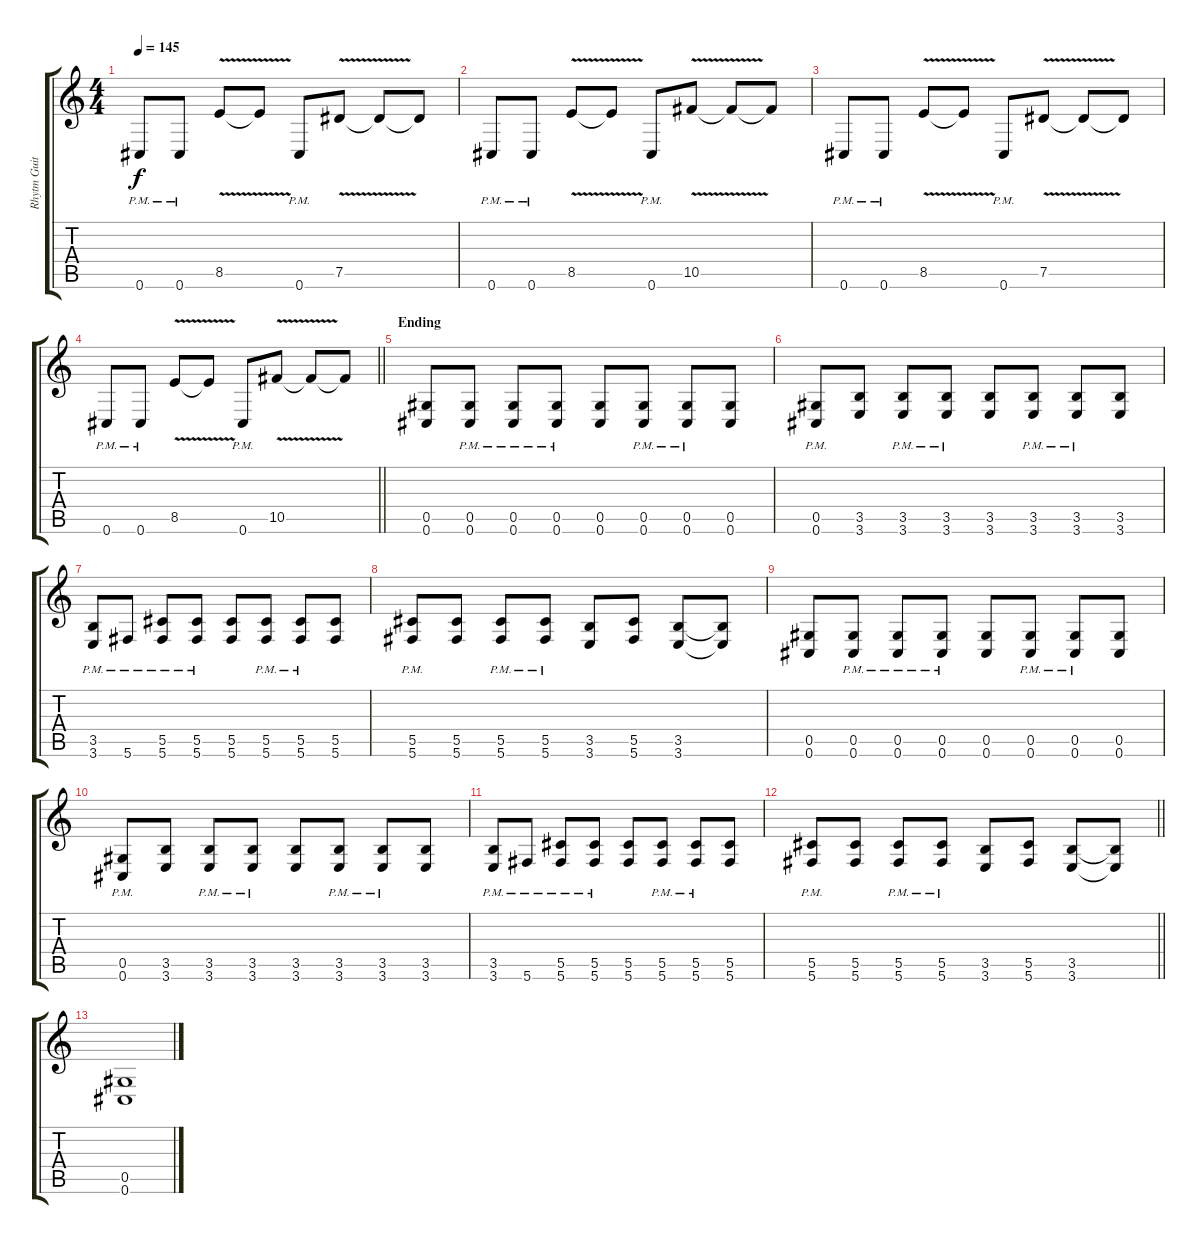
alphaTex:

\track ("Rhytm Guitar [L]" "Rhytm Guit") {instrument distortionguitar}
\staff {score tabs}
\tuning (Eb4 Bb3 Gb3 Db3 Ab2 Db2) {hide}
\ts (4 4)
\tempo 145
\clef g2
\ks c
0.6{pm}.8{dy f} 0.6{pm}.8 8.5{v}.8 8.5{t}.8 0.6{pm}.8 7.5{v}.8 7.5{t}.8 7.5{t}.8 |
0.6{pm}.8 0.6{pm}.8 8.5{v}.8 8.5{t}.8 0.6{pm}.8 10.5{v}.8 10.5{t}.8 10.5{t}.8 |
0.6{pm}.8 0.6{pm}.8 8.5{v}.8 8.5{t}.8 0.6{pm}.8 7.5{v}.8 7.5{t}.8 7.5{t}.8 |
\barLineRight lightlight
0.6{pm}.8 0.6{pm}.8 8.5{v}.8 8.5{t}.8 0.6{pm}.8 10.5{v}.8 10.5{t}.8 10.5{t}.8 |
\section ("" "Ending")
(0.5 0.6).8 (0.5{pm} 0.6{pm}).8 (0.5{pm} 0.6{pm}).8 (0.5{pm} 0.6{pm}).8 (0.5 0.6).8 (0.5{pm} 0.6{pm}).8 (0.5{pm} 0.6{pm}).8 (0.5 0.6).8 |
(0.5{pm} 0.6{pm}).8 (3.5 3.6).8 (3.5{pm} 3.6{pm}).8 (3.5{pm} 3.6{pm}).8 (3.5 3.6).8 (3.5{pm} 3.6{pm}).8 (3.5{pm} 3.6{pm}).8 (3.5 3.6).8 |
(3.5{pm} 3.6{pm}).8 5.6{pm}.8 (5.5{pm} 5.6{pm}).8 (5.5{pm} 5.6{pm}).8 (5.5 5.6).8 (5.5{pm} 5.6{pm}).8 (5.5{pm} 5.6{pm}).8 (5.5 5.6).8 |
(5.5{pm} 5.6{pm}).8 (5.5 5.6).8 (5.5{pm} 5.6{pm}).8 (5.5{pm} 5.6{pm}).8 (3.5 3.6).8 (5.5 5.6).8 (3.5 3.6).8 (3.5{t} 3.6{t}).8 |
(0.5 0.6).8 (0.5{pm} 0.6{pm}).8 (0.5{pm} 0.6{pm}).8 (0.5{pm} 0.6{pm}).8 (0.5 0.6).8 (0.5{pm} 0.6{pm}).8 (0.5{pm} 0.6{pm}).8 (0.5 0.6).8 |
(0.5{pm} 0.6{pm}).8 (3.5 3.6).8 (3.5{pm} 3.6{pm}).8 (3.5{pm} 3.6{pm}).8 (3.5 3.6).8 (3.5{pm} 3.6{pm}).8 (3.5{pm} 3.6{pm}).8 (3.5 3.6).8 |
(3.5{pm} 3.6{pm}).8 5.6{pm}.8 (5.5{pm} 5.6{pm}).8 (5.5{pm} 5.6{pm}).8 (5.5 5.6).8 (5.5{pm} 5.6{pm}).8 (5.5{pm} 5.6{pm}).8 (5.5 5.6).8 |
\barLineRight lightlight
(5.5{pm} 5.6{pm}).8 (5.5 5.6).8 (5.5{pm} 5.6{pm}).8 (5.5{pm} 5.6{pm}).8 (3.5 3.6).8 (5.5 5.6).8 (3.5 3.6).8 (3.5{t} 3.6{t}).8 |
(0.5 0.6).1
